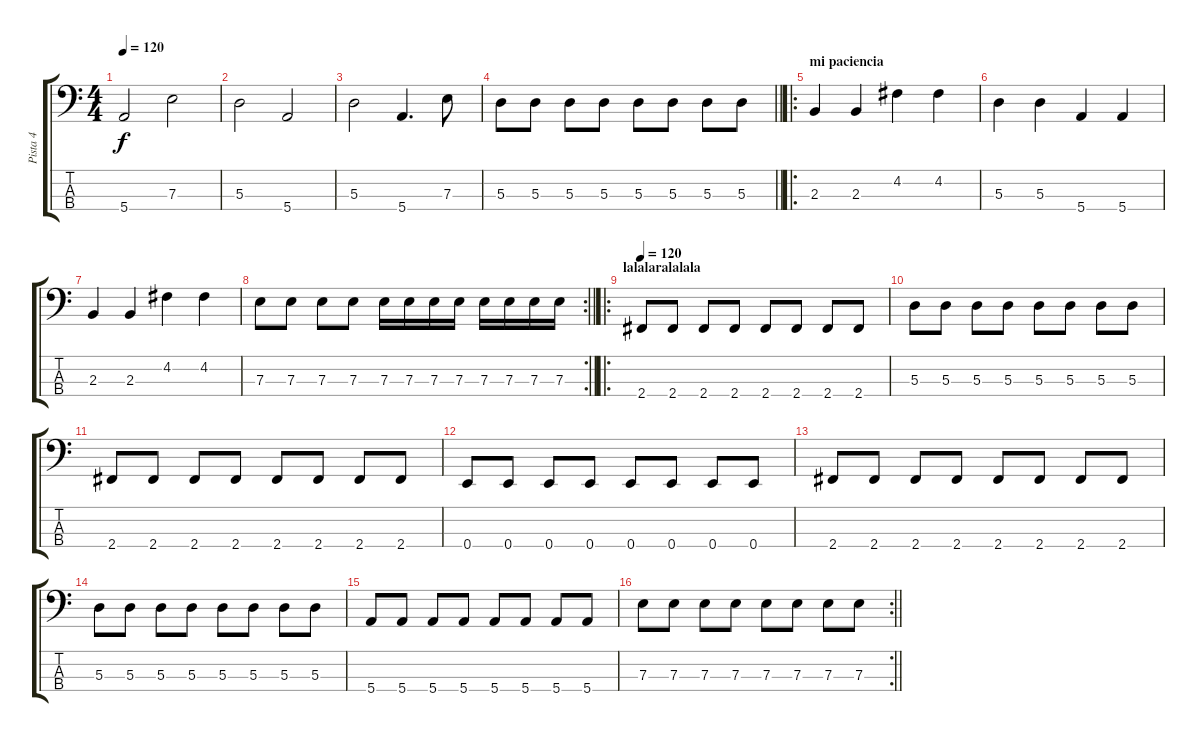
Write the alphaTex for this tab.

\track ("Pista 4" "Pista 4") {instrument electricbassfinger}
\staff {score tabs}
\tuning (G2 D2 A1 E1) {hide}
\ts (4 4)
\tempo 120
\clef f4
\ks c
5.4.2{dy f} 7.3.2 |
5.3.2 5.4.2 |
5.3.2 5.4.4{d} 7.3.8 |
\barLineRight lightlight
5.3.8 5.3.8 5.3.8 5.3.8 5.3.8 5.3.8 5.3.8 5.3.8 |
\ro
\section ("" "mi paciencia")
2.3.4 2.3.4 4.2.4 4.2.4 |
5.3.4 5.3.4 5.4.4 5.4.4 |
2.3.4 2.3.4 4.2.4 4.2.4 |
\rc 2
\barLineRight lightlight
7.3.8 7.3.8 7.3.8 7.3.8 7.3.16 7.3.16 7.3.16 7.3.16 7.3.16 7.3.16 7.3.16 7.3.16 |
\ro
\section ("" "lalalaralalala")
\tempo 120
2.4.8 2.4.8 2.4.8 2.4.8 2.4.8 2.4.8 2.4.8 2.4.8 |
5.3.8 5.3.8 5.3.8 5.3.8 5.3.8 5.3.8 5.3.8 5.3.8 |
2.4.8 2.4.8 2.4.8 2.4.8 2.4.8 2.4.8 2.4.8 2.4.8 |
0.4.8 0.4.8 0.4.8 0.4.8 0.4.8 0.4.8 0.4.8 0.4.8 |
2.4.8 2.4.8 2.4.8 2.4.8 2.4.8 2.4.8 2.4.8 2.4.8 |
5.3.8 5.3.8 5.3.8 5.3.8 5.3.8 5.3.8 5.3.8 5.3.8 |
5.4.8 5.4.8 5.4.8 5.4.8 5.4.8 5.4.8 5.4.8 5.4.8 |
\rc 2
\barLineRight lightlight
7.3.8 7.3.8 7.3.8 7.3.8 7.3.8 7.3.8 7.3.8 7.3.8
